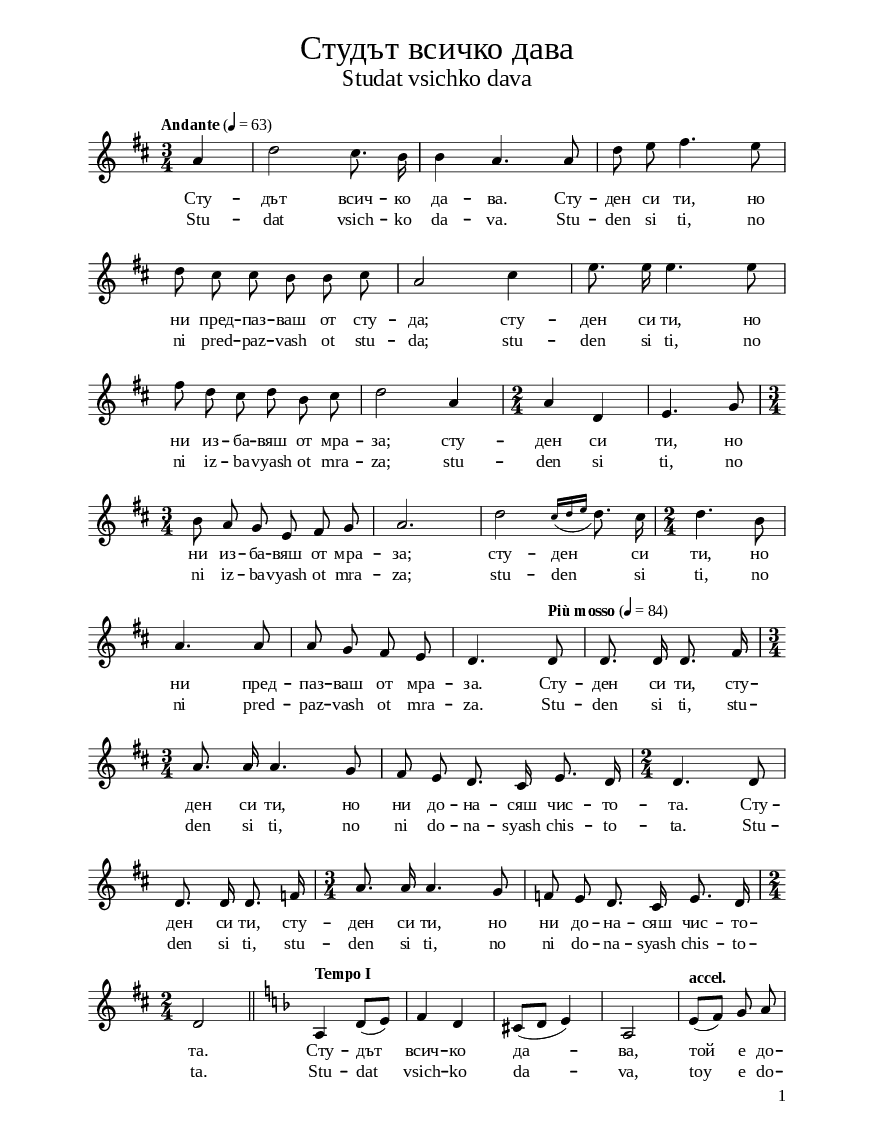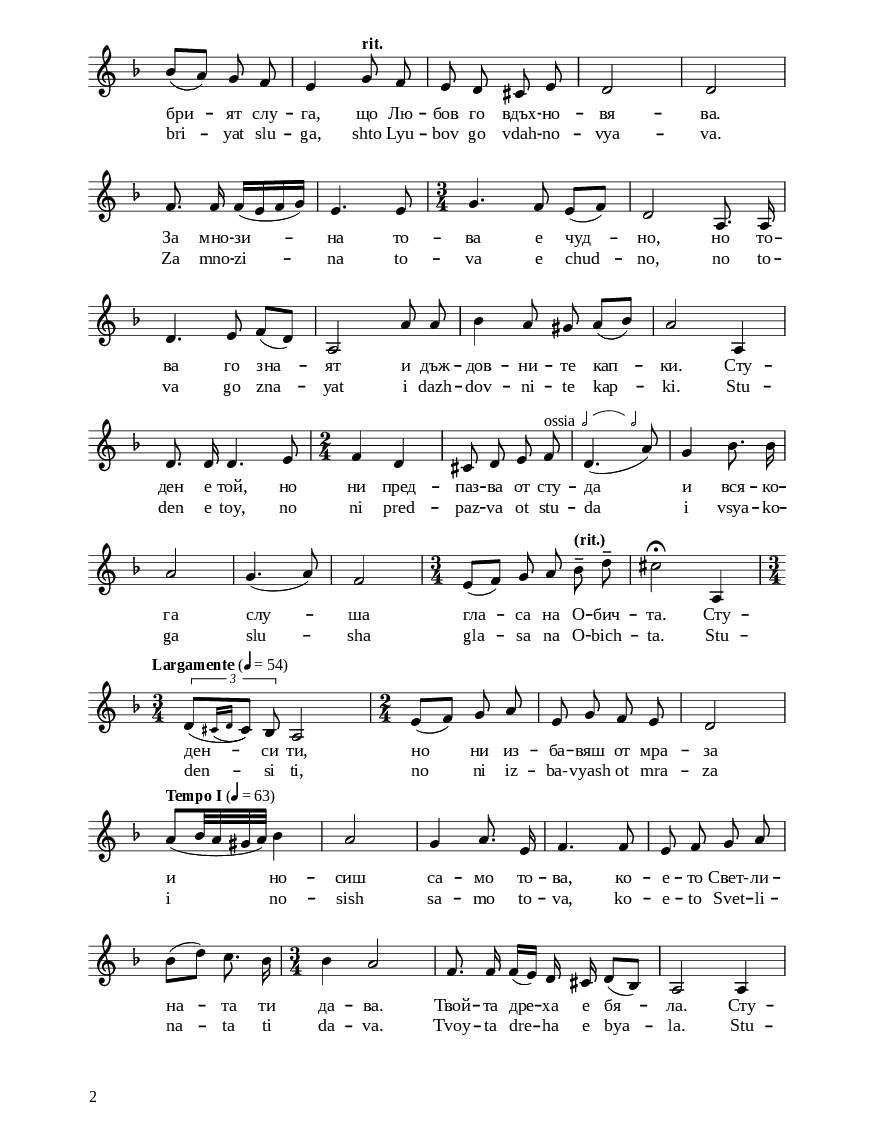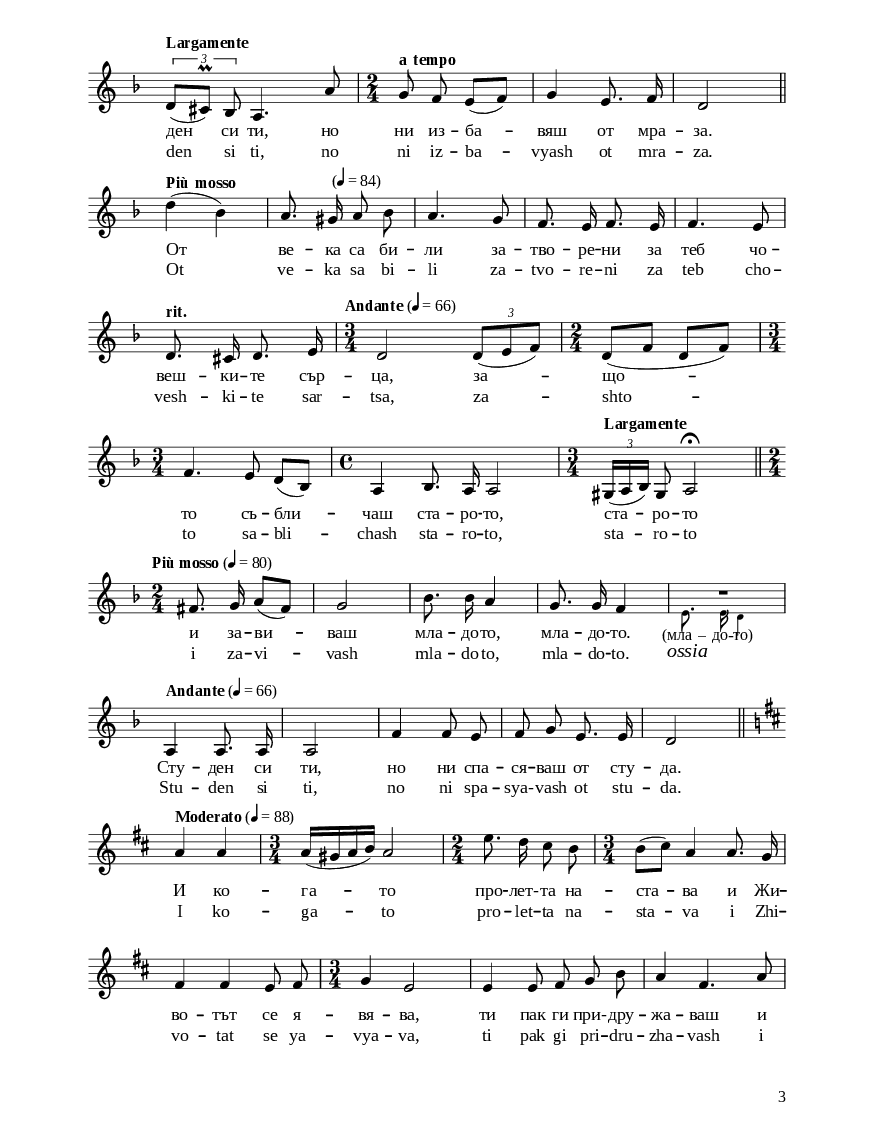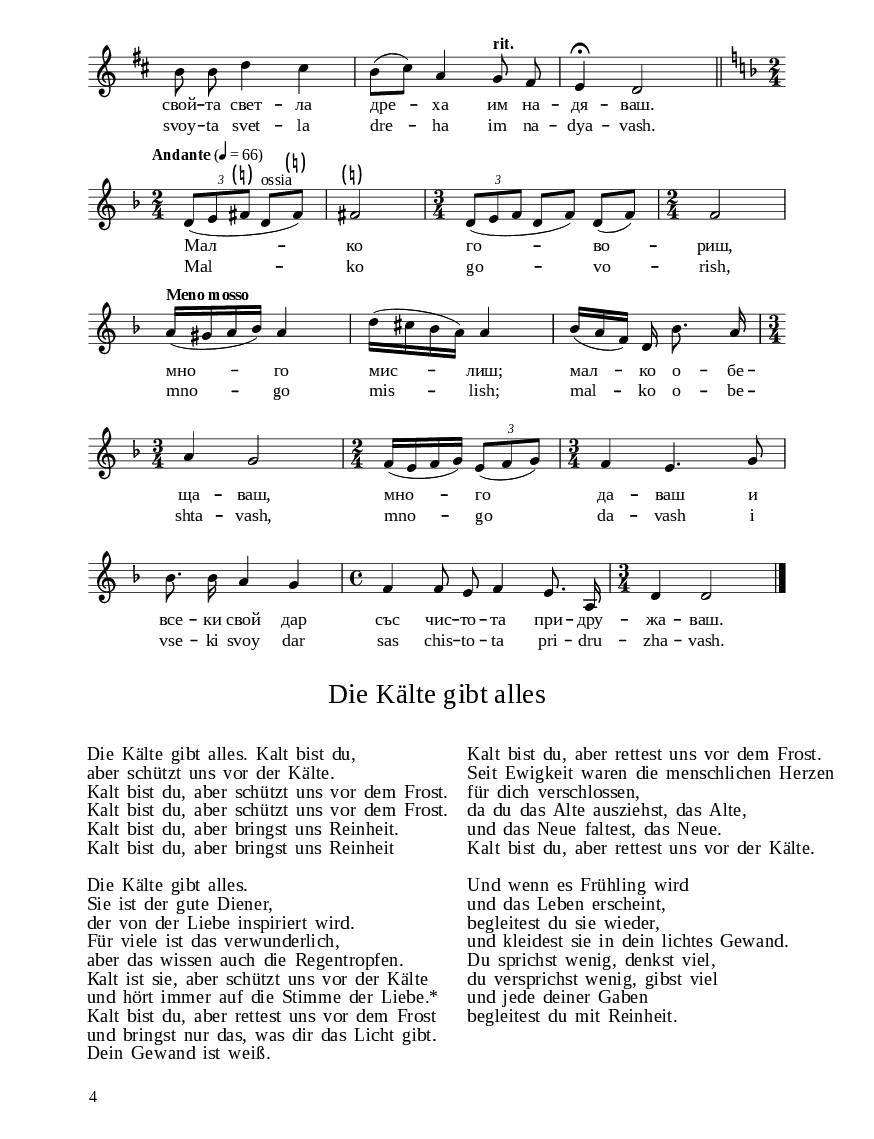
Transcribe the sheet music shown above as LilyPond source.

\version "2.24.0"

\include "include/globals.ily"

\bookpart {
  \label #'ref126
  \tocItem \markup "Студът всичко дава – Studat vsichko dava"
  \include "include/bookpart-paper.ily"
  \score {
    \include "include/score-layout.ily"

    \new Voice \absolute {
      \clef treble
      \key d \major
      \time 3/4
      \tempoFunc "Andante" 4 "63"
      \autoBeamOff
      \partial 4
      a'4 | % 2
      d''2  cis''8.  b'16 | % 3
      b'4  a'4.  a'8 | % 4
      d''8  e''8  fis''4.  e''8
      \break | % 5
      d''8  cis''8  cis''8  b'8
      b'8  cis''8 | % 6
      a'2  cis''4 | % 7
      e''8.  e''16  e''4.  e''8
      \break | % 8
      fis''8  d''8  cis''8  d''8
      b'8  cis''8 | % 9
      d''2  a'4 |
      \time 2/4  |
      a'4  d'4 | % 11
      e'4.  g'8 \break | % 12
      \time 3/4  | % 12
      b'8  a'8  g'8  e'8  fis'8
      g'8 | % 13
      a'2. | % 14
      d''2 \grace {
        cis''16 ( [  d''16
        e''16 ]
      }
      d''8. )  cis''16 | % 15
      \time 2/4  | % 15
      d''4.  b'8 \break | % 16
      a'4.  a'8 | % 17
      a'8  g'8  fis'8  e'8 | % 18
      d'4. \tempoFunc "Più mosso" 4 "84" d'8 | % 19
      d'8.  d'16  d'8.  fis'16 \break |
      \time 3/4  |
      a'8.  a'16  a'4.  g'8 | % 21
      fis'8  e'8  d'8.  cis'16  e'8.
      d'16 | % 22
      \time 2/4  | % 22
      d'4.  d'8 \break | % 23
      d'8.  d'16  d'8.  f'16 | % 24
      \time 3/4  | % 24
      a'8.  a'16  a'4.  g'8 | % 25
      f'8  e'8  d'8.  cis'16  e'8.
      d'16  % 26
      \break | % 27
      \time 2/4  | % 26
      d'2 \bar "||"

      \key f \major | % 27
      \tempo "Tempo I" a4  d'8 ( [  e'8 ) ] | % 28
      f'4  d'4 | % 29
      cis'8 ( [  d'8 ]  e'4 ) |
      a2 | % 31
      \tempo "accel." e'8 ( [ f'8 ) ]
      g'8  a'8 \break | % 32
      bes'8 ( [  a'8 ) ]  g'8  f'8 | % 33
      e'4  g'8 ^\markup{ \bold {rit.} }  f'8 | % 34
      e'8  d'8  cis'8  e'8 | % 35
      d'2 | % 36
      d'2 \break | % 37
      f'8.  f'16  f'16 ( [  e'16  f'16
      g'16 ) ] | % 38
      e'4.  e'8 | % 39
      \time 3/4  | % 39
      g'4.  f'8  e'8 ( [  f'8 ) ] |
      d'2  a8.  a16 \break | % 41
      d'4.  e'8  f'8 ( [  d'8 ) ] | % 42
      a2  a'8  a'8 | % 43
      bes'4  a'8  gis'8  a'8 ( [
      bes'8 ) ] | % 44
      a'2  a4 | % 45
      d'8.  d'16  d'4.  e'8 | % 46
      \time 2/4  | % 46
      f'4  d'4 | % 47
      cis'8  d'8  e'8  f'8^\markup {
        "ossia"
        \fontsize #-6 \general-align #Y #DOWN \note {2} #0.8
        \path #0.06 #'((moveto 0 1)
                      (curveto 0 1 1.5 2 3 1)
                     )
        \fontsize #-6 \general-align #Y #DOWN \note {2} #0.8
      }  | % 48
      d'4. (  a'8 ) | % 49
      g'4  bes'8.  bes'16 \break |
      a'2 | % 51
      g'4. (  a'8 ) | % 52
      f'2 | % 53
      \time 3/4  | % 53
      e'8 ( [  f'8 ) ]  g'8  a'8
      bes'8 -- ^\markup{ \bold {(rit.)} }  d''8 -- | % 54
      cis''2 ^\fermata  a4 \time 3/4 \break | % 55
      
      \tempoFunc "Largamente" 4 "54"
      \times 2/3  {
        d'8[ \=1( \grace { cis'16 \=2([ d'16 ]}  cis'8 \=1)\=2)] bes8
      }
      a2 | % 56
      \time 2/4  | % 56
      e'8 ( [  f'8 ) ]  g'8  a'8  | % 57
      e'8  g'8  f'8  e'8 | % 58
      d'2 \break | % 59
      \tempoFunc "Tempo I" 4 "63"
      a'8 ( [  bes'32  a'32  gis'32
      a'32 ) ]  bes'4 |
      a'2 | % 61
      g'4  a'8.  e'16 | % 62
      f'4.  f'8 | % 63
      e'8  f'8  g'8  a'8 \break | % 64
      bes'8 ( [  d''8 ) ]  c''8.
      bes'16 | % 65
      \time 3/4  | % 65
      bes'4  a'2 | % 66
      f'8.  f'16  f'16 ( [  e'16 ) ]
      d'16  cis'16  d'8 ( [  bes8 ) ] | % 67
      a2  a4 \break | % 68
      \pageBreak
      \times 2/3  {
        d'8 ( [ ^\markup{ \bold {Largamente} }  cis'8\prall ) ]
        bes8
      }
      a4. a'8
      | % 69
      \time 2/4  | % 69
      g'8 ^\markup{ \bold {a tempo} }  f'8  e'8 ( [
      f'8 ) ] |
      g'4  e'8.  f'16 | % 71
      d'2 \bar "||"
      \break | % 72
    
      d''4 ( ^\markup{ \bold {Più mosso} }  bes'4 ) | % 73
      a'8. \tempoFunc "" 4 "84"  gis'16  a'8  bes'8
      | % 74
      a'4.  g'8 | % 75
      f'8.  e'16  f'8.  e'16 | % 76
      f'4.  e'8 \break | % 77
      d'8. ^\markup{ \bold {rit.} }  cis'16  d'8.
      e'16 | % 78
      \time 3/4  | % 78
      \tempoFunc "Andante" 4 "66" d'2
      \times 2/3  {
        d'8 ( [  e'8  f'8 ) ]
      }
      | % 79
      \time 2/4  | % 79
      d'8 ( [  f'8 ]  d'8 [  f'8 ) ] \break |
      \time 3/4  |
      f'4.  e'8  d'8 ( [  bes8 ) ] | % 81
      \time 4/4  | % 81
      a4  bes8.  a16  a2 | % 82
      \time 3/4  | % 82
      \times 2/3  {
        gis16 ( [ ^\markup{ \bold {Largamente} }  a16
        bes16 )]
      }
      gis8  a2 ^\fermata \bar "||"
      \break | % 83
      \time 2/4  | % 83
      \tempoFunc "Più mosso" 4 "80" fis'8.  g'16  a'8 ( [
      fis'8 ) ] | % 84
      g'2 | % 85
      bes'8.  bes'16  a'4 | % 86
      g'8.  g'16  f'4 | % 87
     %ne znam kak da napisha malkite noti
     
      \once \override TextScript.extra-offset = #'(-2.7 . 1)
      \once \override Stem.length = #5 
      \stemDown \tweak font-size #-3  
      e'8._\markup {(мла – до-то)}  

      \once \override TextScript.extra-offset = #'(-7.3 . 1)
      \once \override Stem.length = #5 
      \stemDown \tweak font-size #-3  
      e'16_\markup \fontsize #+2 \italic {"ossia"}   
      
      \once \override TextScript.extra-offset = #'(-2.5 . 10.7)
      \once \override Stem.length = #5 
      \stemDown \tweak font-size #-3  
      d'4_\markup \fontsize #-2 \musicglyph "rests.0"
      
      \stemNeutral
      \break | % 88
      \tempoFunc "Andante" 4 "66" a4  a8.  a16 | % 89
      a2 |
      f'4  f'8  e'8 | % 91
      f'8  g'8  e'8.  e'16 | % 92
      d'2 \bar "||"
      \break | % 93

      \key d \major | % 93
      \tempoFunc "Moderato" 4 "88" a'4  a'4 | % 94
      \time 3/4  | % 94
      a'16 ( [  gis'16  a'16  b'16 ) ]
      a'2 | % 95
      \time 2/4  | % 95
      e''8.  d''16  cis''8  b'8 | % 96
      \time 3/4  | % 96
      b'8 ( [  cis''8 ) ]  a'4  a'8.
      g'16 \break | % 97
      fis'4  fis'4  e'8  fis'8 | % 98
      \time 3/4 g'4  e'2 | % 99
      e'4  e'8  fis'8  g'8  b'8
      |
      a'4  fis'4.  a'8  \break | % 101
      \pageBreak
      b'8  b'8  d''4  cis''4 | % 102
      b'8 ( [  cis''8 ) ]  a'4  g'8
      ^\markup{ \bold {rit.} }  fis'8 | % 103
      | % 103
      e'4 ^\fermata  d'2 \bar "||" |
      \break % 104
     
      \time 2/4
      \key f \major  % 104
      \tempoFunc "Andante" 4 "66"
      \times 2/3  {
        d'8 ( [  e'8  fis'8^\markup \fontsize #-1 {\parenthesize \natural} ]
      }
      
      %\once \override TextScript.extra-offset = #'(-1 . 1)
      d'8^\markup { "ossia" }
      
      [  fis'8^\markup \fontsize #-1 {\parenthesize \natural} ) ] | % 105
      fis'2^\markup \fontsize #-1 {\parenthesize \natural} | % 106
      \time 3/4  | % 106

      \times 2/3  {
        d'8 ( [  e'8  f'8 ]
      }
      d'8 [  f'8 ) ]  d'8 ( [  f'8 ) ] | % 107
      \time 2/4  | % 107
      f'2 \break | % 108

      \tempo "Meno mosso" a'16 ( [  gis'16  a'16  bes'16 ) ]
      a'4 | % 109
      d''16 ( [  cis''16  bes'16  a'16
      ) ]  a'4 |
      bes'16 ( [  a'16  f'16 )]  d'16
      bes'8.  a'16 \break | % 111
      \time 3/4  | % 111
      a'4 g'2 | % 112
      \time 2/4  | % 112
      f'16 ( [  e'16  f'16  g'16 ) ]

      \times 2/3  {
        e'8 ( [  f'8  g'8 ) ]
      }
      | % 113
      \time 3/4  | % 113
      f'4  e'4.  g'8 \break | % 114
      bes'8.  bes'16  a'4  g'4 | % 115
      \time 4/4  | % 115
      f'4  f'8  e'8  f'4  e'8.
      a16 | % 116
      \time 3/4  | % 116
      d'4  d'2 \bar "|."
      
      %ima greshki

    }

    \addlyrics {
      Сту -- дът всич -- ко да -- ва. Сту
      -- ден си ти, но ни пред -- паз --
      ваш от сту -- да; сту -- ден си
      ти, но ни из -- ба -- вяш от мра
      -- за; сту -- ден си ти, но ни из
      -- ба -- вяш от мра -- за; сту -- ден
      си ти, но ни пред --
      паз -- ваш от мра -- за. Сту -- ден
      си ти, сту -- ден си ти, но ни
      до -- на -- сяш чис -- то -- та. Сту
      -- ден си ти, сту -- ден си ти,
      но ни до -- на -- сяш чис -- то --
      та. Сту -- дът  всич -- ко да
      --  ва, той  е до -- бри
      -- ят слу -- га, що Лю -- бов го
      вдъх -- но -- вя -- ва. За мно -- зи
      --   на то -- ва е чуд
      -- но, но то -- ва го зна --
      ят и дъж -- дов -- ни -- те кап
      -- ки. Сту -- ден е той, но ни
      пред -- паз -- ва от сту -- да
      и вся -- ко -- га слу -- ша гла
      -- са на О -- бич -- та. Сту --
      ден  --   си ти, но  ни
      из -- ба -- вяш от мра -- за и
          но -- сиш са -- мо
      то -- ва, ко -- е -- то "Свет-" -- ли --
      на -- та ти да -- ва. Твой -- та
      дре  -- ха е бя -- ла. Сту --
      ден  си ти, но ни из -- ба
      -- вяш от мра -- за. От  ве --
      ка са би -- ли за -- тво -- ре --
      ни за теб чо -- веш -- ки -- те
      сър -- ца, за --  що --
      то съ -- бли -- чаш ста --
      ро -- то, ста --  ро -- то и
      за -- ви -- ваш мла -- до -- то,
      мла -- до -- то. "" "" "" Сту -- 
      ден си ти, но ни спа -- ся -- ваш
      от сту -- да. И ко -- га --
      то про -- "лет-" -- та на -- ста
      -- ва и Жи -- во -- тът се я --
      вя -- ва, ти пак ги "при-" -- дру --
      жа -- ваш и свой -- та свет -- ла
      дре -- ха им на -- дя -- ваш.
      Мал --  ко го --
      во -- риш, мно --
      го мис --   лиш;
      мал -- ко о -- бе -- ща -- ваш,
      мно --   го   да --
      ваш и все -- ки свой дар със
      чис -- то -- та при -- дру -- жа --
      ваш.}
      \addlyrics {
        Stu -- dat vsich -- ko da -- va. Stu
        -- den si ti, no ni pred -- paz --
        vash ot stu -- da; stu -- den si
        ti, no ni iz -- ba -- vyash ot mra
        -- za; stu -- den si ti, no ni iz
        -- ba -- vyash ot mra -- za; stu -- den
        si ti, no ni pred --
        paz -- vash ot mra -- za. Stu -- den
        si ti, stu -- den si ti, no ni
        do -- na -- syash chis -- to -- ta. Stu
        -- den si ti, stu -- den si ti,
        no ni do -- na -- syash chis -- to --
        ta. Stu -- dat  vsich -- ko da
        --  va, toy  e do -- bri
        -- yat slu -- ga, shto Lyu -- bov go
        vdah -- no -- vya -- va. Za mno -- zi
        --   na to -- va e chud
        -- no, no to -- va go zna --
        yat i dazh -- dov -- ni -- te kap
        -- ki. Stu -- den e toy, no ni
        pred -- paz -- va ot stu -- da
        i vsya -- ko -- ga slu -- sha gla
        -- sa na O -- bich -- ta. Stu --
        den  -- si ti, no  ni
        iz -- "ba-" -- vyash ot mra -- za i
        no -- sish sa -- mo
        to -- va, ko -- e -- to Svet -- li --
        na -- ta ti da -- va. Tvoy -- ta
        dre  -- ha e bya -- la. Stu --
        den  si ti, no ni iz -- ba
        -- vyash ot mra -- za. Ot  ve --
        ka sa bi -- li za -- tvo -- re --
        ni za teb cho -- vesh -- ki -- te
        sar -- tsa, za --  shto --
        to sa -- bli -- chash sta --
        ro -- to, sta --  ro -- to i
        za -- vi -- vash mla -- do -- to,
        mla -- do -- to.  ""  "" "" Stu --
        den si ti, no ni spa -- "sya-" -- vash
        ot stu -- da. I ko -- ga --
        to pro -- let -- ta na -- sta
        -- va i Zhi -- vo -- tat se ya --
        vya -- va, ti pak gi pri -- dru --
        zha -- vash i svoy -- ta svet -- la
        dre -- ha im na -- dya -- vash.
        Mal --  ko go --
        vo -- rish, mno --
        go mis --   lish;
        mal -- ko o -- be -- shta -- vash,
        mno --   go   da --
        vash i vse -- ki svoy dar sas
        chis -- to -- ta pri -- dru -- zha --
        vash.}

        \header {
          title = \titleFunc "Студът всичко дава" "Studat vsichko dava"
        }

        \midi{}

      } % score




      % include foreign translation(s) of the song
      \version "2.24.0"

\markup \fill-line { \fontsize #deTitleFontSize "Die Kälte gibt alles" }
 \markup \null
 \markup \null
\markup \fontsize #+1.7 {
  \hspace #-2
  \vspace #1
  \override #'(baseline-skip . 1.8)


  \column {
   \line { " "  Die Kälte gibt alles. Kalt bist du,}

    \line { " " aber schützt uns vor der Kälte.}

    \line { " " Kalt bist du, aber schützt uns vor dem Frost.}
    
    \line { " "  Kalt bist du, aber schützt uns vor dem Frost.}

    \line { " "  Kalt bist du, aber bringst uns Reinheit.}

   \line { " "   Kalt bist du, aber bringst uns Reinheit}

   \line { " "  }
      

   \line { " "  Die Kälte gibt alles.}

   \line { " "  Sie ist der gute Diener,}

    \line { " " der von der Liebe inspiriert wird.}

   \line { " "  Für viele ist das verwunderlich,}

    \line { " " aber das wissen auch die Regentropfen.}

    \line { " "  Кalt ist sie, aber schützt uns vor der Kälte}

    \line { " " und hört immer auf die Stimme der Liebe.*}

    \line { " "  Kalt bist du, aber rettest uns vor dem Frost}

    \line { " " und bringst nur das, was dir das Licht gibt.}

    \line { " " Dein Gewand ist weiß.}

   

  }
  
  
     \override #'(baseline-skip . 1.8)
    \column {
 
  
    \line { " " Kalt bist du, aber rettest uns vor dem Frost.}

    \line { " " Seit Ewigkeit waren die menschlichen Herzen }
            
       \line { " "  für dich verschlossen,}

    \line { " " da du das Alte ausziehst, das Alte, }
            
        \line { " " und das Neue faltest, das Neue.}

    \line { " "  Kalt bist du, aber rettest uns vor der Kälte.}

 
    
      \line { " "  }

    \line { " " Und wenn es Frühling wird}

    \line { " " und das Leben erscheint,}

    \line { " " begleitest du sie wieder,}

    \line { " " und kleidest sie in dein lichtes Gewand.}

    \line { " " Du sprichst wenig, denkst viel,}

    \line { " " du versprichst wenig, gibst viel}

    \line { " " und jede deiner Gaben }
            
       \line { " "  begleitest du mit Reinheit.}

  }
}


    } % bookpart
